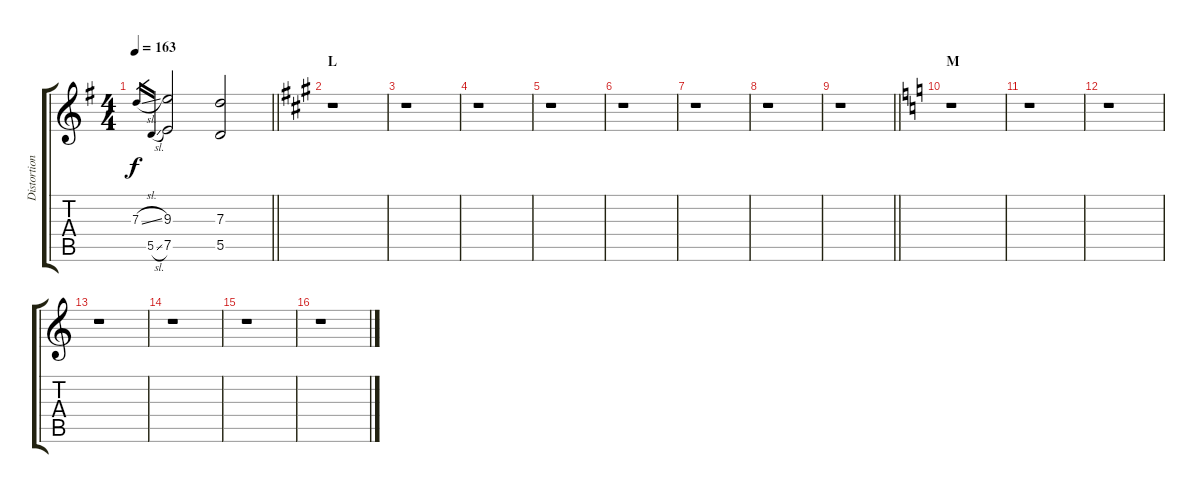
\track ("Distortion 7" "Distortion") {instrument distortionguitar}
\staff {score tabs}
\tuning (E4 B3 G3 D3 A2 E2) {hide}
\ts (4 4)
\tempo 163
\clef g2
\barLineRight lightlight
\ks g
7.3{sl}.16{gr dy f} 5.5{sl}.16{gr} (9.3 7.5).2 (7.3 5.5).2 |
\section ("" "L")
\ks a
r.1 |
r.1 |
r.1 |
r.1 |
r.1 |
r.1 |
r.1 |
\barLineRight lightlight
r.1 |
\section ("" "M")
\ks c
r.1 |
r.1 |
r.1 |
r.1 |
r.1 |
r.1 |
r.1
